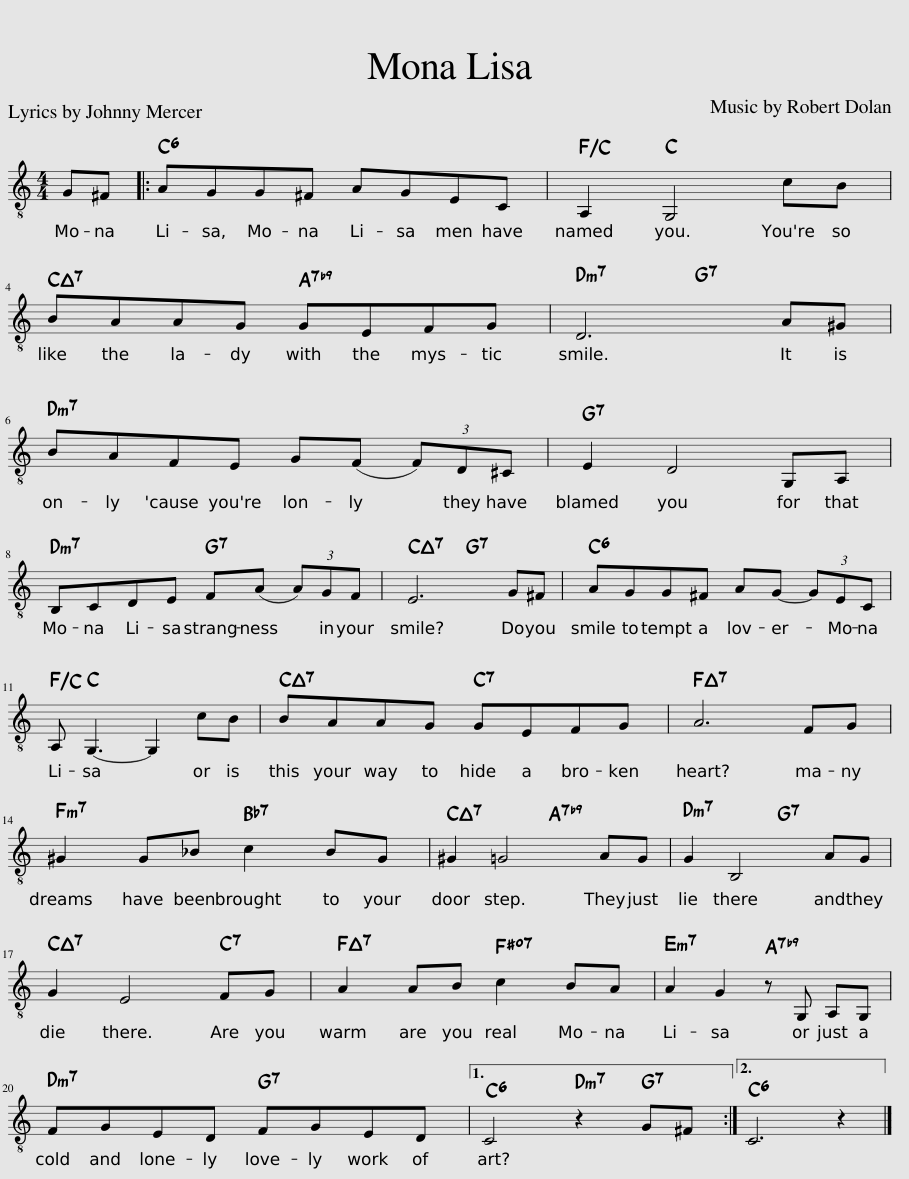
X:1
L:1/8
M:4/4
I:linebreak $
K:C
V:1 treble-8
V:1
 G^F |: AGG^F AGEC | A,2 G,4 cB |$ BAAG GEFG | D6 A^G |$ %5
 BAFE G(F (3F)D^C | E2 D4 G,A, |$ B,CDE F(A (3A)GF | E6 G^F | AGG^F AG- (3GEC |$ %10
 A, G,3- G,2 cB | BAAG GEFG | A6 FG |$ ^G2 G_B c2 BG | ^G2 =G4 AG | %15
 G2 B,4 AG |$ G2 E4 FG | A2 AB c2 BA | A2 G2 z G, A,G, |$ FGED FGED |1 %20
 C4 z2 G^F :|2 C6 z2 |] %22
